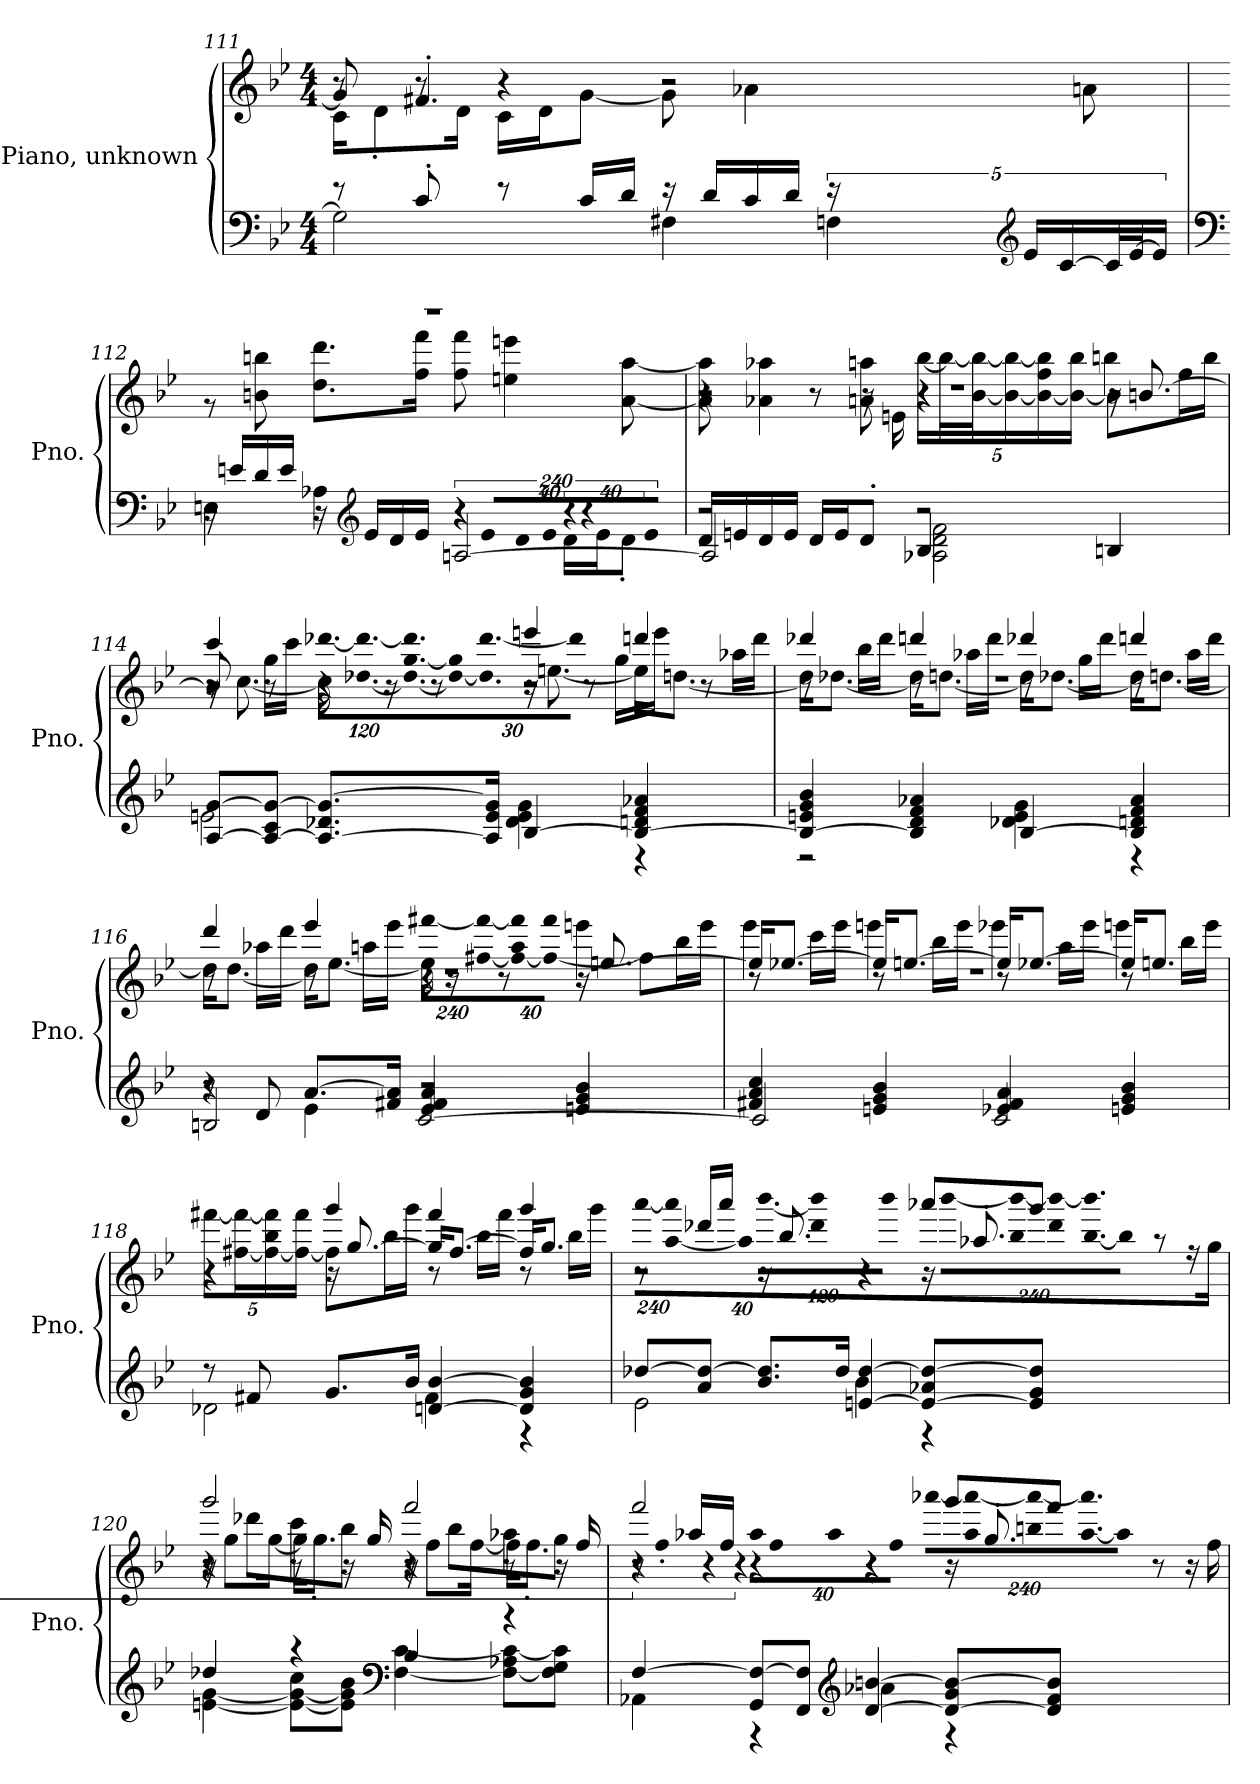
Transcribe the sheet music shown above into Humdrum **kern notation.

**kern	**kern
*part1	*part1
*staff2	*staff1
*I"Piano, unknown	*
*I'Pno.	*
!!LO:LB:g=z
*clefF4	*clefG2
*k[b-e-]	*k[b-e-]
*M4/4	*M4/4
=111	=111
*^	*^
*	*	*	*^
8r	2G\]	8g/]	16c\KL	8r
.	.	.	8d'\	.
8c'/	.	8r	.	4.f#X'/
.	.	.	16d\Jk	.
8r	.	4r	16c\LL	.
.	.	.	16d\J	.
16c/LL	.	.	[8g\J	.
16d/JJ	.	.	.	.
16r	4F#X\	2r	8g\]	2r
16d/LL	.	.	.	.
16c/	.	.	4a-X\	.
16d/JJ	.	.	.	.
20r	4Fn\	.	.	.
*clefG2	*	*	*	*
20e-/LL	.	.	.	.
[20c/	.	.	.	.
.	.	.	8an\	.
40c/L]	.	.	.	.
[40e-/J	.	.	.	.
20e-/JJ]	.	.	.	.
*v	*v	*	*	*
*	*v	*v	*v
!!LO:LB:g=z
=112	=112
*clefF4	*
*^	*^
*	*^	*	*
16r	4En\	2r	1r	8r
16en/LL	.	.	.	.
16d/	.	.	.	8bn\ 8bbn\
16e/JJ	.	.	.	.
16r	4A-X\	.	.	8.dd\ 8.ddd\L
*clefG2	*	*	*	*
16e/LL	.	.	.	.
16d/	.	.	.	.
16e/JJ	.	.	.	16ff\ 16fff\Jk
!LO:N:vis=16	!	!	!	!
1920%137r	4r	[2An/	.	8ff\ 8fff\
!LO:N:vis=16	!	!	!	!
1920%137e/LL	.	.	.	.
.	.	.	.	4een\ 4eeen\
!LO:N:vis=16	!	!	!	!
1920%137d/	.	.	.	.
!LO:N:vis=32	!	!	!	!
640%23e/JJk	.	.	.	.
!LO:N:vis=32	!	!	!	!
640%23r	16d\LL	.	.	.
!LO:N:vis=8	!	!	!	!
960%137r	.	.	.	.
.	16e\J	.	.	.
.	8d'\J	.	.	[8a\ [8aa\
!LO:N:vis=16	!	!	!	!
1920%137e/	.	.	.	.
!!LO:LB:g=z
=113	=113	=113	=113	=113
*	*	*	*^	*^
16d/LL	2r	2A/]	1r	8a\] 8aa\]	2r	4r
16en/	.	.	.	.	.	.
16d/	.	.	.	4a-X\ 4aa-X\	.	.
16e/JJ	.	.	.	.	.	.
16d/LL	.	.	.	.	.	8r
16e/J	.	.	.	.	.	.
8d'/J	.	.	.	16r	.	8an\ 8aan\
.	.	.	.	16en\	.	.
*	*	*	*	*Xbrackettup	*	*
4B-/	2A-X\ 2d\ 2f\	2r	.	[20bb-\LL	4r	4r
.	.	.	.	40bb-\L_	.	.
.	.	.	.	[40b-\ 40bb-\_J	.	.
.	.	.	.	20b-\_ 20bb-\_	.	.
.	.	.	.	20b-\_ 20ff\ 20bb-\]	.	.
.	.	.	.	20b-\_ 20bb-\JJ	.	.
4Bn/	.	.	.	8b-\L]	16r	4bbn\
.	.	.	.	.	[8.bn/	.
.	.	.	.	16ff\L	.	.
.	.	.	.	16bb\JJ	.	.
*	*v	*v	*	*	*	*
!!LO:LB:g=z	!!	!!	!!
=114	=114	=114	=114	=114	=114
[8A/ [8g/L	2en\	4ccc/	8r	8b/]	16r
.	.	.	.	.	[8.cc\
8A/_ 8c/ 8g/_J	.	.	16gg\LL	8r	.
.	.	.	16ccc\JJ	.	.
!	!	!	!LO:N:vis=32.	!	!
8.A/_ 8.d-X/ 8.g/_L	.	4r	[1920%103ddd-X\LLL	4r	16cc\]
!	!	!	!LO:N:vis=32.	!	!
.	.	.	[1920%103dd-X\ 1920%103ddd-\_	.	.
.	.	.	.	.	16r
!	!	!	!LO:N:vis=32.	!	!
.	.	.	1920%103dd-\_ [1920%103gg\ 1920%103ddd-\]	.	.
.	.	.	.	.	8r
!	!	!	!LO:N:vis=64	!	!
.	.	.	960%17dd-\_ 960%17gg\]K	.	.
!	!	!	!LO:N:vis=32.	!	!
.	.	.	1920%103dd-\] [1920%103ddd-\	.	.
16A/] 16e/ 16g/]Jk	.	.	.	.	.
!	!	!	!LO:N:vis=64	!	!
.	.	.	960%17ddd-\JJJk]	.	.
[4B-/	4d-\ 4e\ 4g\	4eeen/	8r	2r	16r
.	.	.	.	.	[8.een\
.	.	.	16gg\LL	.	.
.	.	.	16eee\JJ	.	.
4B-/_ 4dn/ 4f/ 4a-X/	4r	4dddn/	8r	.	16ee\KL]
.	.	.	.	.	[8.ddn\J
.	.	.	16aa-X\LL	.	.
.	.	.	16ddd\JJ	.	.
!!LO:LB:g=z	!!	!!	!!
=115	=115	=115	=115	=115	=115
4B-/_ 4en/ 4g/ 4b-/	2r	1r	8r	4ddd-X/	16dd\KL]
.	.	.	.	.	[8.dd-X\J
.	.	.	16bb-\LL	.	.
.	.	.	16ddd-\JJ	.	.
4B-/] 4d/ 4f/ 4a-X/	.	.	8r	4dddn/	16dd-\KL]
.	.	.	.	.	[8.ddn\J
.	.	.	16aa-X\LL	.	.
.	.	.	16ddd\JJ	.	.
[4B-/	4d-X\ 4e\ 4g\	.	8r	4ddd-X/	16dd\KL]
.	.	.	.	.	[8.dd-X\J
.	.	.	16gg\LL	.	.
.	.	.	16ddd-\JJ	.	.
4B-/] 4dn/ 4f/ 4a-/	4r	.	8r	4dddn/	16dd-\KL]
.	.	.	.	.	[8.ddn\J
.	.	.	16aa-\LL	.	.
.	.	.	16ddd\JJ	.	.
!!LO:PB:g=z	!!	!!	!!
=116	=116	=116	=116	=116	=116
*	*^	*	*	*	*
8r	4r	2Bn/	1r	8r	4ddd/	16dd\KL]
.	.	.	.	.	.	[8.dd\J
8d/	.	.	.	16aa-X\LL	.	.
.	.	.	.	16ddd\JJ	.	.
[8.a/L	4e-\	.	.	8r	4eee-/	16dd\KL]
.	.	.	.	.	.	[8.ee-\J
.	.	.	.	16aan\LL	.	.
16f#X/ 16a/]Jk	.	.	.	16eee-\JJ	.	.
!	!	!	!	!LO:N:vis=16	!	!
4e-/ 4f#/ 4a/	2r	[2c/	.	[1920%137fff#X\LL	4r	16ee-\]
.	.	.	.	.	.	16r
!	!	!	!	!LO:N:vis=16	!	!
.	.	.	.	[1920%137ff#X\ 1920%137fff#\_	.	.
.	.	.	.	.	.	8r
!	!	!	!	!LO:N:vis=32	!	!
.	.	.	.	640%23ff#\_ 640%23aa\ 640%23fff#\]K	.	.
!	!	!	!	!LO:N:vis=16	!	!
.	.	.	.	1920%137ff#\_ 1920%137fff#\JJ	.	.
4en/ 4g/ 4b-/	.	.	.	8ff#\L]	16r	4eeen\
.	.	.	.	.	[8.een/	.
.	.	.	.	16bb-\L	.	.
.	.	.	.	16eee\JJ	.	.
*	*v	*v	*	*	*	*
!!LO:LB:g=z	!!	!!	!!
=117	=117	=117	=117	=117	=117
4f#X/ 4a/ 4cc/	2c/]	1r	8r	16ee/KL]	4eee-\
.	.	.	.	[8.ee-X/J	.
.	.	.	16ccc\LL	.	.
.	.	.	16eee-\JJ	.	.
4en/ 4g/ 4b-/	.	.	8r	16ee-/KL]	4eeen\
.	.	.	.	[8.een/J	.
.	.	.	16bb-\LL	.	.
.	.	.	16eee\JJ	.	.
4e-X/ 4f#/ 4a/	2c/	.	8r	16ee/KL]	4eee-X\
.	.	.	.	[8.ee-X/J	.
.	.	.	16aa\LL	.	.
.	.	.	16eee-\JJ	.	.
4en/ 4g/ 4b-/	.	.	8r	16ee-/KL]	4eeen\
.	.	.	.	8.een/J	.
.	.	.	16bb-\LL	.	.
.	.	.	16eee\JJ	.	.
*	*	*	*	*v	*v
!!LO:LB:g=z
=118	=118	=118	=118	=118
8r	2d-X\	4r	[10fff#X\L	4r
.	.	.	[20ff#X\ 20fff#\_L	.
8f#X/	.	.	.	.
.	.	.	20ff#\_ 20bb-\ 20fff#\]	.
.	.	.	20ff#\_ 20fff#\JJ	.
8.g/L	.	4ggg/	8ff#\L]	16r
.	.	.	.	[8.gg/
.	.	.	16bb-\L	.
16b-/Jk	.	.	16ggg\JJ	.
[4dn/ [4b-/	4f#\	4fff#/	8r	16gg/KL]
.	.	.	.	[8.ff#/J
.	.	.	16bb-\LL	.
.	.	.	16fff#\JJ	.
4d/] 4g/ 4b-/]	4r	4ggg/	8r	16ff#/KL]
.	.	.	.	8.gg/J
.	.	.	16bb-\LL	.
.	.	.	16ggg\JJ	.
!!LO:LB:g=z	!!	!!
=119	=119	=119	=119	=119
!	!	!	!LO:N:vis=16	!
[8dd-X/L	2e-\	8r	[1920%137aaa\KL	2r
!	!	!	!LO:N:vis=8	!
.	.	.	[960%137aa\ 960%137aaa\]	.
8a/ 8dd-/_J	.	16ddd-X/LL	.	.
.	.	16aaa/JJ	.	.
!	!	!	!LO:N:vis=32	!
.	.	.	640%23aa\Jkk]	.
!	!	!	!LO:N:vis=16.	!
8.b-/ 8.dd-/]L	.	16r	[960%103bbb-\LL	.
.	.	8.bb-/	.	.
!	!	!	!LO:N:vis=16	!
.	.	.	1920%137ddd-\ 1920%137bbb-\]	.
!	!	!	!LO:N:vis=16	!
.	.	.	1920%137bbb-\JJ	.
16dd-/Jk	.	.	.	.
!	!	!	!LO:N:vis=16	!
[4en/ [4dd-/	4b-\	4r	[1920%137bbb-\LL	4r
!	!	!	!LO:N:vis=16	!
.	.	.	1920%137bb-\ 1920%137bbb-\_	.
!	!	!	!LO:N:vis=32	!
.	.	.	640%23ddd-\ 640%23bbb-\_L	.
!	!	!	!LO:N:vis=32.	!
.	.	.	[1920%103bb-\ 1920%103bbb-\]	.
!	!	!	!LO:N:vis=64	!
.	.	.	960%17bb-\JJJk]	.
8e/_ 8a-X/ 8dd-/_L	4r	8aaa-X/L	8r	16r
.	.	.	.	8.aa-X'/
8e/] 8g/ 8dd-/]J	.	8ggg/J	16r	.
.	.	.	16gg\	.
!!LO:LB:g=z
=120	=120	=120	=120	=120
*	*	*	*	*^
4dd-X/	[4en\ [4g\	2ggg/	8r	4r	16r
.	.	.	.	.	8gg\L
.	.	.	8ddd-X\L	.	.
.	.	.	.	.	[16gg\Jk
4r	8e\_ 8g\_ 8cc\L	.	8ccc\	8r	16gg\KL]
.	.	.	.	.	8.gg'\J
.	8e\] 8g\] 8b-\J	.	8bb-\J	16r	.
.	.	.	.	16gg/	.
*clefF4	*	*	*	*	*
4B-/	[4F\ [4c\	2fff/	8r	4r	16r
.	.	.	.	.	8ff\L
.	.	.	8bb-\L	.	.
.	.	.	.	.	[16ff\Jk
4r	8F\_ 8A-X\ 8c\_L	.	8aa-X\	8r	16ff\KL]
.	.	.	.	.	8.ff'\J
.	8F\] 8G\ 8c\]J	.	8gg\J	16r	.
.	.	.	.	16ff/	.
*	*	*	*v	*v	*v
!!LO:LB:g=z
=121	=121	=121	=121
*	*	*	*brackettup
*	*	*	*^
!	!	!	!LO:N:vis=16	!
[4F/	4AA-X\	2fff/	1920%137r	8r
!	!	!	!LO:N:vis=16	!
.	.	.	1920%137ff'\	.
.	.	.	.	16aa-X/LL
!	!	!	!LO:N:vis=16	!
.	.	.	1920%137r	.
.	.	.	.	16ff/JJ
!	!	!	!LO:N:vis=32	!
.	.	.	640%23r	.
!	!	!	!LO:N:vis=32	!
8GG/ 8F/_L	4r	.	640%23aa-\KLL	4r
!	!	!	!LO:N:vis=16	!
.	.	.	1920%137ff\	.
!	!	!	!LO:N:vis=16	!
.	.	.	1920%137aa-\	.
8FF/ 8F/]J	.	.	.	.
!	!	!	!LO:N:vis=16	!
.	.	.	1920%137ff\JJ	.
*clefG2	*	*	*	*
*	*	*	*Xbrackettup	*
!	!	!	!LO:N:vis=16	!
[4d/ [4bn/	4a-X\	4r	[1920%137aaa-X\LL	4r
!	!	!	!LO:N:vis=16	!
.	.	.	1920%137aa-\ 1920%137aaa-\_	.
!	!	!	!LO:N:vis=32	!
.	.	.	640%23bbn\ 640%23aaa-\_L	.
!	!	!	!LO:N:vis=32.	!
.	.	.	[1920%103aa-\ 1920%103aaa-\]	.
!	!	!	!LO:N:vis=64	!
.	.	.	960%17aa-\JJJk]	.
8d/_ 8g/ 8b/_L	4r	8ggg/L	8r	16r
.	.	.	.	8.gg'/
8d/] 8f/ 8b/]J	.	8fff/J	16r	.
.	.	.	16ff\	.
*v	*v	*	*	*
*	*v	*v	*v
=	=
*-	*-
